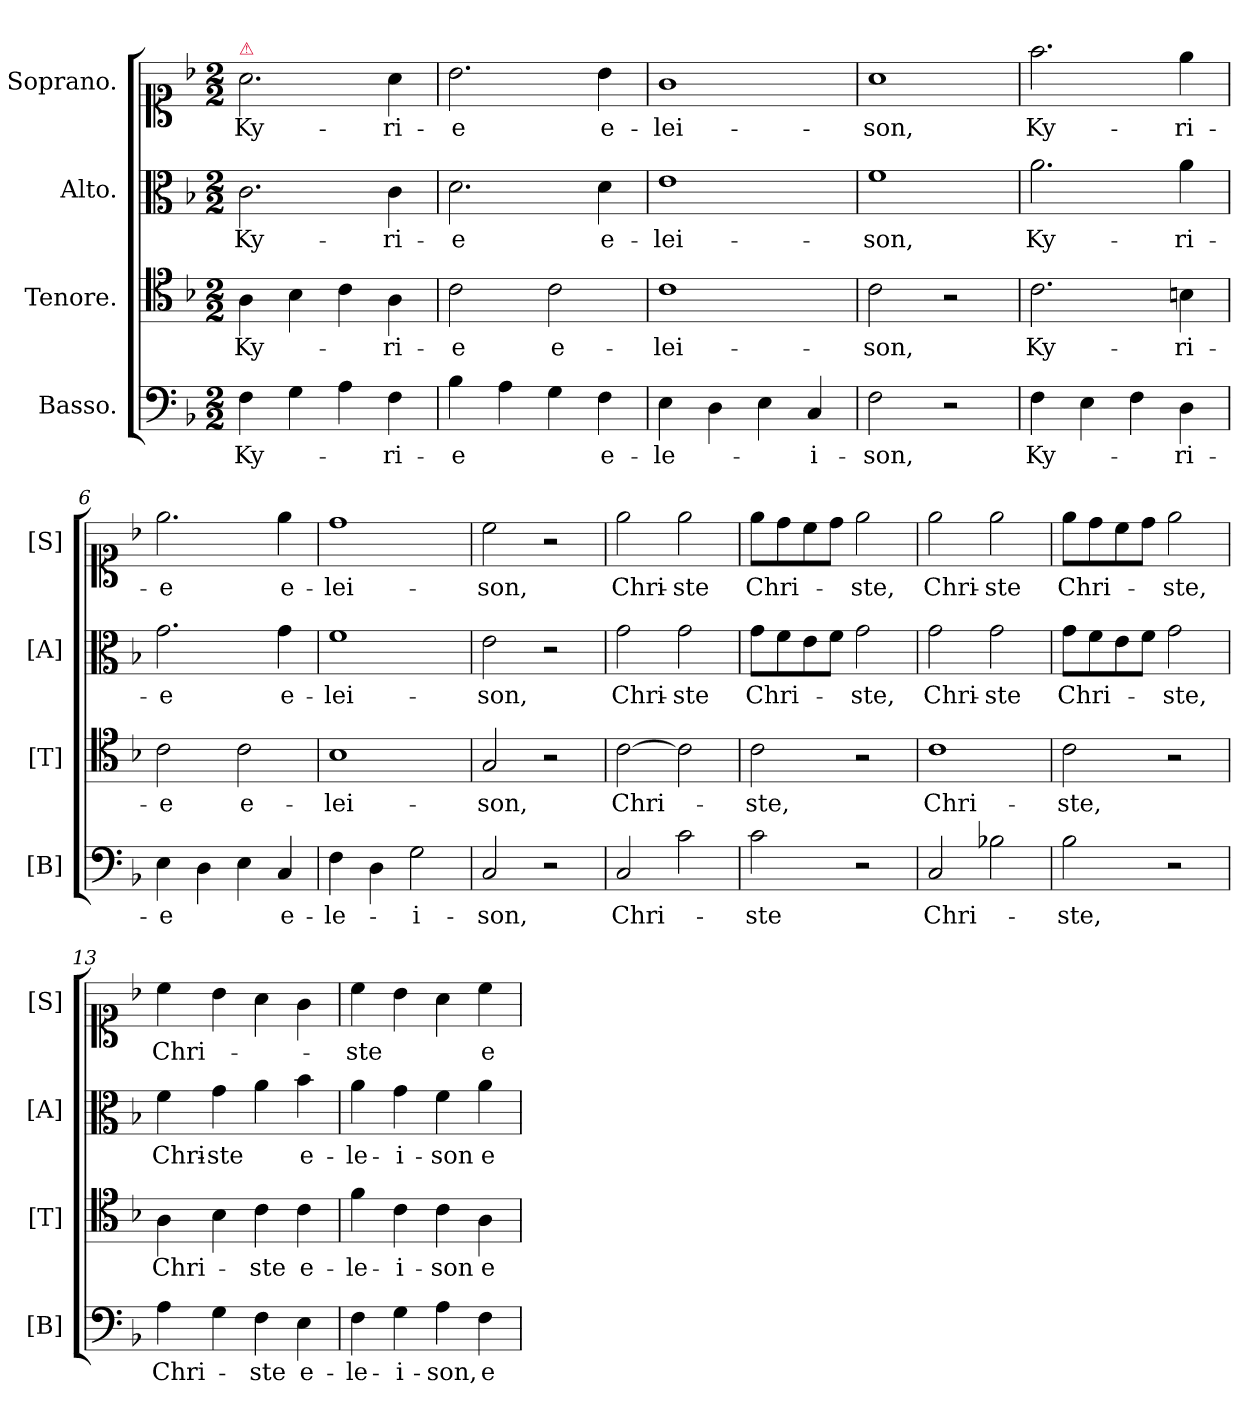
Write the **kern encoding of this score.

**kern	**text	**kern	**text	**kern	**text	**kern	**text
*part4	*part4	*part3	*part3	*part2	*part2	*part1	*part1
*staff4	*staff4	*staff3	*staff3	*staff2	*staff2	*staff1	*staff1
*I"Basso.	*	*I"Tenore.	*	*I"Alto.	*	*I"Soprano.	*
*I'[B]	*	*I'[T]	*	*I'[A]	*	*I'[S]	*
*clefF4	*	*clefC4	*	*clefC3	*	*clefC1	*
*k[b-]	*	*k[b-]	*	*k[b-]	*	*k[b-]	*
*F:	*	*F:	*	*F:	*	*F:	*
*M2/2	*	*M2/2	*	*M2/2	*	*M2/2	*
=1	=1	=1	=1	=1	=1	=1	=1
!	!	!	!	!	!	!LO:TX:a:color=crimson:t=⚠	!
4F\	Ky-	4A\	Ky-	2.c\	Ky-	2.a\	Ky-
4G\	.	4B-\	.	.	.	.	.
4A\	.	4c\	.	.	.	.	.
4F\	-ri-	4A\	-ri-	4c\	-ri-	4a\	-ri-
=2	=2	=2	=2	=2	=2	=2	=2
4B-\	-e	2c\	-e	2.d\	-e	2.b-\	-e
4A\	.	.	.	.	.	.	.
4G\	.	2c\	e-	.	.	.	.
4F\	e-	.	.	4d\	e-	4b-\	e-
=3	=3	=3	=3	=3	=3	=3	=3
4E\	-le-	1c	-lei-	1e	-lei-	1g	-lei-
4D\	.	.	.	.	.	.	.
4E\	.	.	.	.	.	.	.
4C/	-i-	.	.	.	.	.	.
=4	=4	=4	=4	=4	=4	=4	=4
2F\	-son,	2c\	-son,	1f	-son,	1a	-son,
2r	.	2r	.	.	.	.	.
=5	=5	=5	=5	=5	=5	=5	=5
4F\	Ky-	2.c\	Ky-	2.a\	Ky-	2.ff\	Ky-
4E\	.	.	.	.	.	.	.
4F\	.	.	.	.	.	.	.
4D\	-ri-	4Bn\	-ri-	4a\	-ri-	4ee\	-ri-
=6	=6	=6	=6	=6	=6	=6	=6
4E\	-e	2c\	-e	2.g\	-e	2.ee\	-e
4D\	.	.	.	.	.	.	.
4E\	.	2c\	e-	.	.	.	.
4C/	e-	.	.	4g\	e-	4ee\	e-
=7	=7	=7	=7	=7	=7	=7	=7
4F\	-le-	1B-	-lei-	1f	-lei-	1dd	-lei-
4D\	.	.	.	.	.	.	.
2G\	-i-	.	.	.	.	.	.
=8	=8	=8	=8	=8	=8	=8	=8
2C/	-son,	2G/	-son,	2e\	-son,	2cc\	-son,
2r	.	2r	.	2r	.	2r	.
=9	=9	=9	=9	=9	=9	=9	=9
2C/	Chri-	[2c\	Chri-	2g\	Chri-	2ee\	Chri-
2c\	.	2c\]	.	2g\	-ste	2ee\	-ste
=10	=10	=10	=10	=10	=10	=10	=10
2c\	-ste	2c\	-ste,	8g\L	Chri-	8ee\L	Chri-
.	.	.	.	8f\	.	8dd\	.
.	.	.	.	8e\	.	8cc\	.
.	.	.	.	8f\J	.	8dd\J	.
2r	.	2r	.	2g\	-ste,	2ee\	-ste,
=11	=11	=11	=11	=11	=11	=11	=11
2C/	Chri-	1c	Chri-	2g\	Chri-	2ee\	Chri-
2B-X\	.	.	.	2g\	-ste	2ee\	-ste
=12	=12	=12	=12	=12	=12	=12	=12
2B-\	-ste,	2c\	-ste,	8g\L	Chri-	8ee\L	Chri-
.	.	.	.	8f\	.	8dd\	.
.	.	.	.	8e\	.	8cc\	.
.	.	.	.	8f\J	.	8dd\J	.
2r	.	2r	.	2g\	-ste,	2ee\	-ste,
=13	=13	=13	=13	=13	=13	=13	=13
4A\	Chri-	4A\	Chri-	4f\	Chri-	4cc\	Chri-
4G\	.	4B-\	.	4g\	-ste	4b-\	.
4F\	-ste	4c\	-ste	4a\	.	4a\	.
4E\	e-	4c\	e-	4b-\	e-	4g\	.
=14	=14	=14	=14	=14	=14	=14	=14
4F\	-le-	4f\	-le-	4a\	-le-	4cc\	-ste
4G\	-i-	4c\	-i-	4g\	-i-	4b-\	.
4A\	-son,	4c\	-son	4f\	-son	4a\	.
4F\	e-	4A\	e-	4a\	e-	4cc\	e-
=	=	=	=	=	=	=	=
*-	*-	*-	*-	*-	*-	*-	*-
